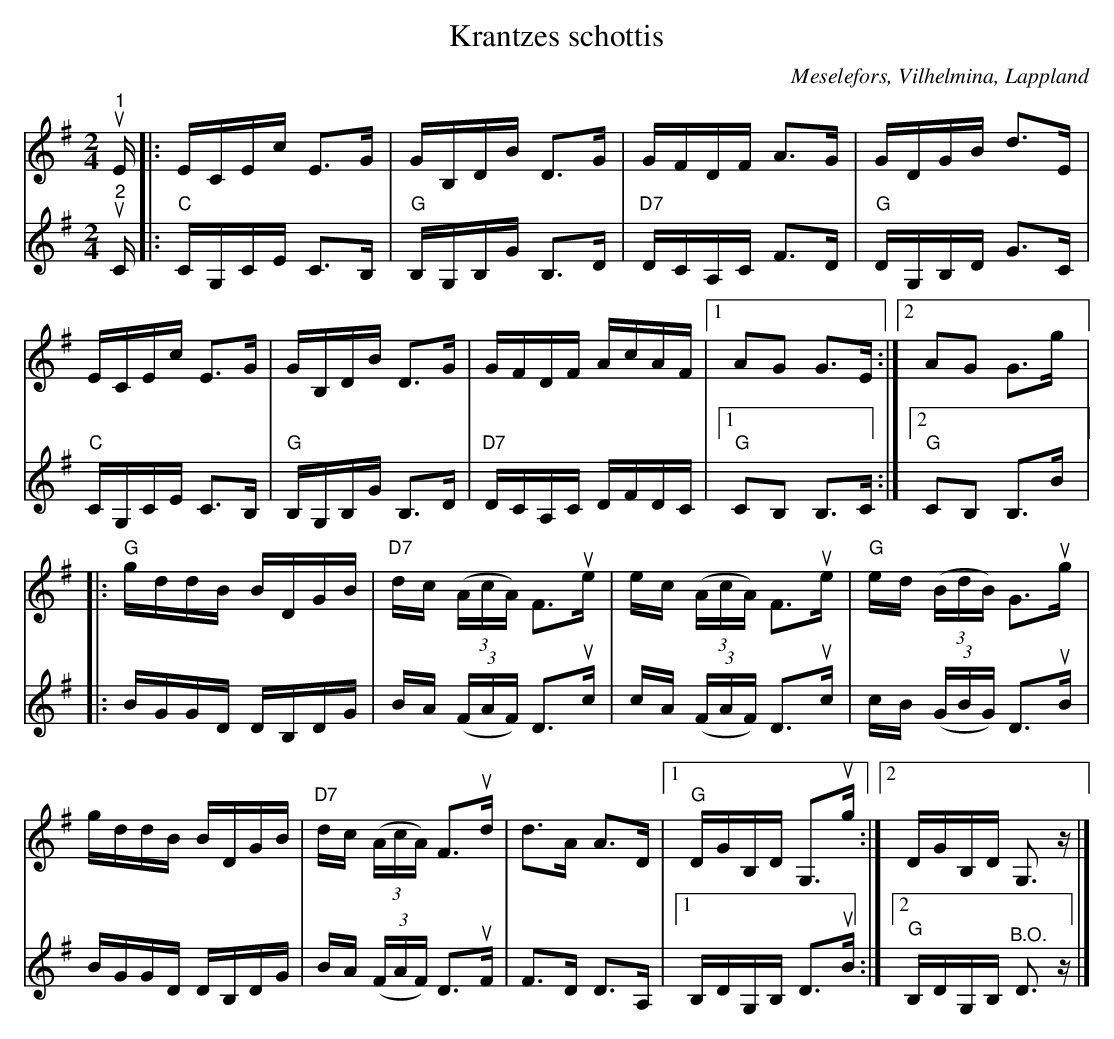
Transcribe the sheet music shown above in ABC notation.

X:1
T:Krantzes schottis
O:Meselefors, Vilhelmina, Lappland
L:1/16
M:2/4
K:G
V:1
"^1"u E |: ECEc E2>G2 | GB,DB D2>G2 | GFDF A2>G2 | GDGB d2>E2 |
ECEc E2>G2 | GB,DB D2>G2 | GFDF AcAF |1 A2G2 G2>E2 :|2 A2G2 G2>g2 |:
"G" gddB BDGB |"D7" dc (3(AcA) F2>ue2 | ec (3(AcA) F2>ue2 |"G" ed (3(BdB) G2>ug2 |
gddB BDGB |"D7" dc (3(AcA) F2>ud2 | d2>A2 A2>D2 |1"G" DGB,D G,2>ug2 :|2 DGB,D G,3 z |]
V:2
"^2"u C |:"C" CG,CE C2>B,2 |"G" B,G,B,G B,2>D2 |"D7" DCA,C F2>D2 |"G" DG,B,D G2>C2 |
"C" CG,CE C2>B,2 |"G" B,G,B,G B,2>D2 |"D7" DCA,C DFDC |1"G" C2B,2 B,2>C2 :|2"G" C2B,2 B,2>B2 |:
BGGD DB,DG | BA (3(FAF) D2>uc2 | cA (3(FAF) D2>uc2 | cB (3(GBG) D2>uB2 |
BGGD DB,DG | BA (3(FAF) D2>uF2 | F2>D2 D2>A,2 |1 B,DG,B, D2>uB2 :|2 "G" B,DG,B,"^B.O." D3 z |]
